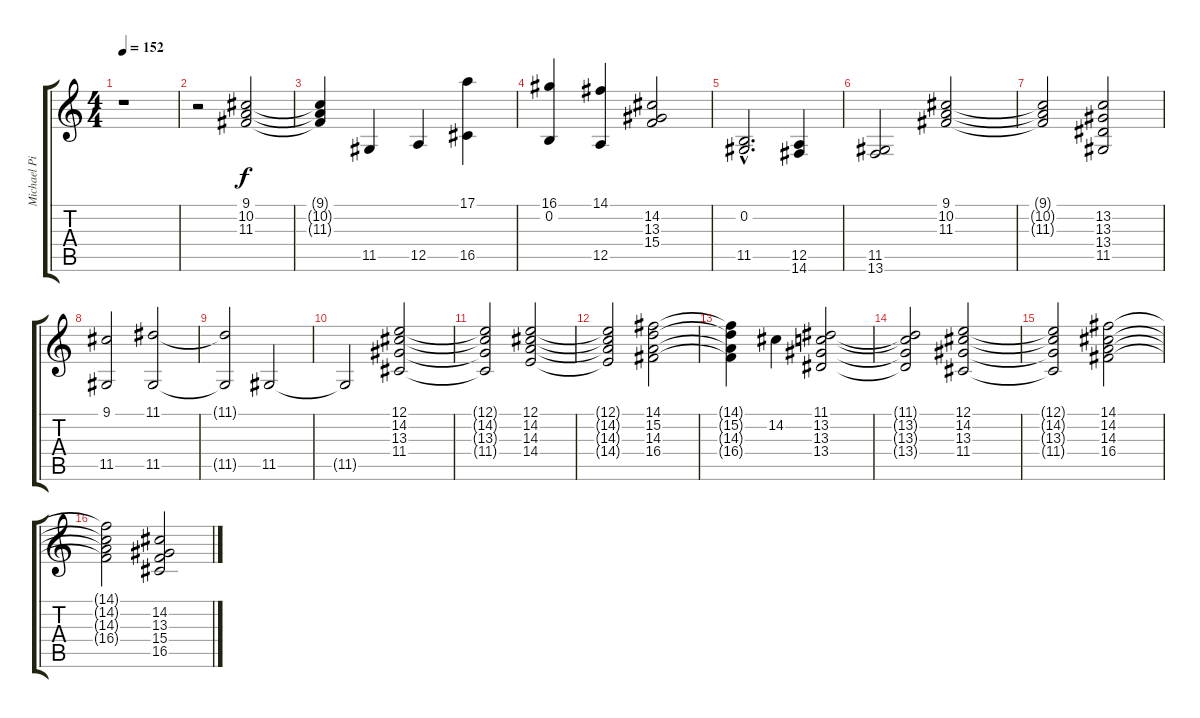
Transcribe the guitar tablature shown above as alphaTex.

\track ("Michael Pinnella" "Michael Pi") {instrument drawbarorgan}
\staff {score tabs}
\tuning (E4 B3 G3 D3 A2 E2) {hide}
\ts (4 4)
\tempo 152
\clef g2
\ks c
r.1{dy f} |
r.2 (9.1 10.2 11.3).2 |
(9.1{t} 10.2{t} 11.3{t}).4 11.5.4 12.5.4 (17.1 16.5).4 |
(16.1 0.2).4 (14.1 12.5).4 (14.2 13.3 15.4).2 |
(0.2{hac} 11.5{hac}).2{d} (12.5 14.6).4 |
(11.5 13.6).2 (9.1 10.2 11.3).2 |
(9.1{t} 10.2{t} 11.3{t}).2 (13.2 13.3 13.4 11.5).2 |
(9.1 11.5).2 (11.1 11.5).2 |
(11.1{t} 11.5{t}).2 11.5.2 |
11.5{t}.2 (12.1 14.2 13.3 11.4).2 |
(12.1{t} 14.2{t} 13.3{t} 11.4{t}).2 (12.1 14.2 14.3 14.4).2 |
(12.1{t} 14.2{t} 14.3{t} 14.4{t}).2 (14.1 15.2 14.3 16.4).2 |
(14.1{t} 15.2{t} 14.3{t} 16.4{t}).4 14.2.4 (11.1 13.2 13.3 13.4).2 |
(11.1{t} 13.2{t} 13.3{t} 13.4{t}).2 (12.1 14.2 13.3 11.4).2 |
(12.1{t} 14.2{t} 13.3{t} 11.4{t}).2 (14.1 14.2 14.3 16.4).2 |
(14.1{t} 14.2{t} 14.3{t} 16.4{t}).2 (14.2 13.3 15.4 16.5).2
